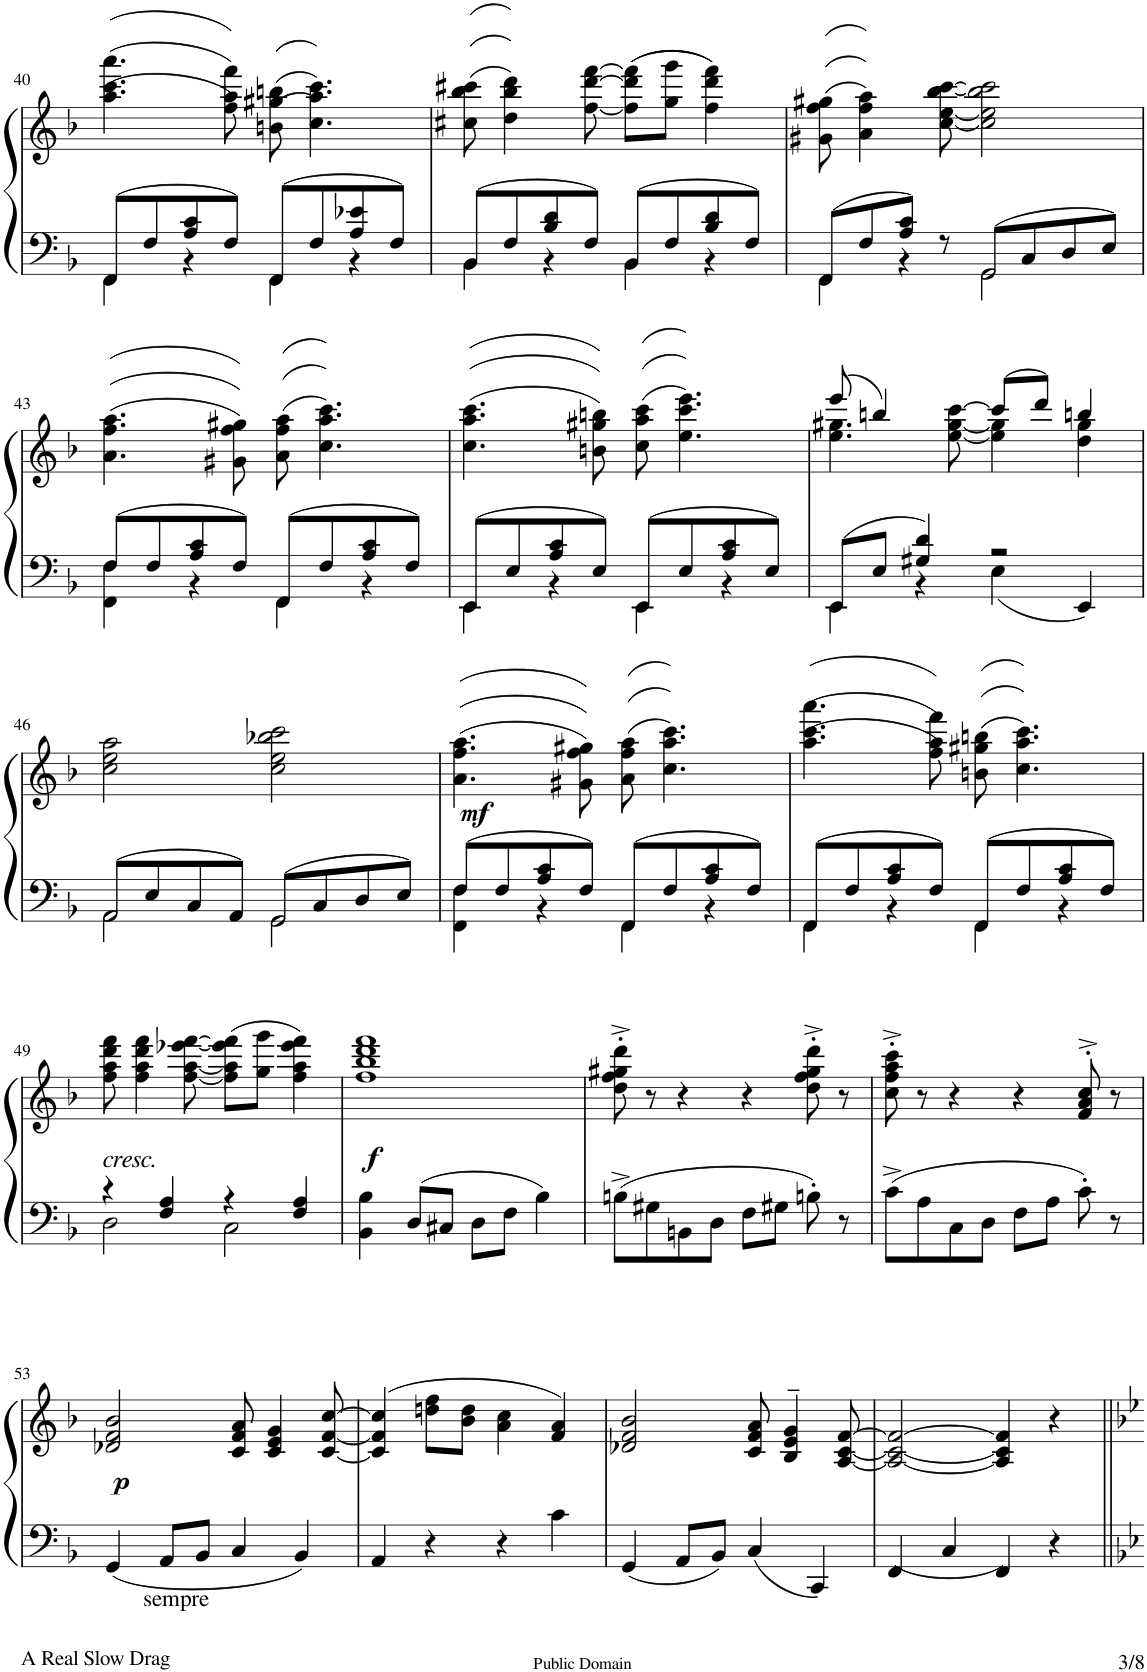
**kern	**kern	**dynam
*part1	*part1	*part1
*staff2	*staff1	*staff1/2
*I"Piano	*	*
*I'Pno.	*	*
!!LO:PB:g=z
*clefF4	*clefG2	*
*k[b-]	*k[b-]	*
*M4/4	*M4/4	*
=40	=40	=40
*^	*	*
8FF/L	4FF\	(((4.aa\ 4.ccc\ 4.aaa\	.
8F/	.	.	.
8A/ 8c/	4r	.	.
8F/J	.	8ff\ 8aa\ 8fff\)))	.
8FF/L	4FF\	(((8bn\ 8gg#X\ 8bbn\	.
8F/	.	4.cc\ 4.aa\ 4.ccc\)))	.
8A/ 8e-X/	4r	.	.
8F/J	.	.	.
=41	=41	=41	=41
8BB-/L	4BB-\	(((8cc#X\ 8bb-\ 8ccc#X\	.
8F/	.	4dd\ 4bb-\ 4ddd\)))	.
8B-/ 8d/	4r	.	.
8F/J	.	[8ff\ [8ddd\ [8fff\	.
8BB-/L	4BB-\	((8ff\] 8ddd\] 8fff\]L	.
8F/	.	8gg\ 8ggg\J	.
8B-/ 8d/	4r	4ff\ 4ddd\ 4fff\))	.
8F/J	.	.	.
=42	=42	=42	=42
8FF/L	4FF\	(((8g#X\ 8ff\ 8gg#X\	.
8F/	.	4a\ 4ff\ 4aa\)))	.
8A/ 8c/J	4r	.	.
8r	.	[8cc\ [8ee\ [8bb-\ [8ccc\	.
!LO:N:head=open	!	!	!
8GG/L	2GG\	2cc\] 2ee\] 2bb-\] 2ccc\]	.
8C/	.	.	.
8D/	.	.	.
8E/J	.	.	.
!!LO:LB:g=z
=43	=43	=43	=43
8F/L	4FF\ 4F\	(((4.a\ 4.ff\ 4.aa\	.
8F/	.	.	.
8A/ 8c/	4r	.	.
8F/J	.	8g#X\ 8ff\ 8gg#X\)))	.
8FF/L	4FF\	(((8a\ 8ff\ 8aa\	.
8F/	.	4.cc\ 4.aa\ 4.ccc\)))	.
8A/ 8c/	4r	.	.
8F/J	.	.	.
=44	=44	=44	=44
8EE/L	4EE\	(((4.cc\ 4.aa\ 4.ccc\	.
8E/	.	.	.
8A/ 8c/	4r	.	.
8E/J	.	8bn\ 8gg#X\ 8bbn\)))	.
8EE/L	4EE\	(((8cc\ 8aa\ 8ccc\	.
8E/	.	4.ee\ 4.ccc\ 4.eee\)))	.
8A/ 8c/	4r	.	.
8E/J	.	.	.
=45	=45	=45	=45
*	*	*^	*
8EE/L	4EE\	(8eee/	4.ee\ 4.gg#X\	.
8E/J	.	4bbn/)	.	.
4G#X/ 4d/	4r	.	.	.
.	.	[8ee\ [8gg#\ [8ccc\	8ryy	.
2r	4E\	(8ccc/L]	4ee\] 4gg#\]	.
.	.	8ddd/J)	.	.
.	4EE/	4bbn/	4dd\ 4gg#\	.
!!LO:LB:g=z
=46	=46	=46	=46	=46
!LO:N:head=open	!	!	!	!
*	*	*v	*v	*
8AA/L	2AA\	2cc\ 2ee\ 2aa\	.
8E/	.	.	.
8C/	.	.	.
8AA/J	.	.	.
!LO:N:head=open	!	!	!
8GG/L	2GG\	2cc\ 2ee\ 2bb-X\ 2ccc\	.
8C/	.	.	.
8D/	.	.	.
8E/J	.	.	.
=47	=47	=47	=47
!	!	!	!LO:DY:b
8F/L	4FF\ 4F\	(((4.a\ 4.ff\ 4.aa\	mf
8F/	.	.	.
8A/ 8c/	4r	.	.
8F/J	.	8g#X\ 8ff\ 8gg#X\)))	.
8FF/L	4FF\	(((8a\ 8ff\ 8aa\	.
8F/	.	4.cc\ 4.aa\ 4.ccc\)))	.
8A/ 8c/	4r	.	.
8F/J	.	.	.
=48	=48	=48	=48
8FF/L	4FF\	(((4.aa\ 4.ccc\ 4.aaa\	.
8F/	.	.	.
8A/ 8c/	4r	.	.
8F/J	.	8ff\ 8aa\ 8fff\)))	.
8FF/L	4FF\	(((8bn\ 8gg#X\ 8bbn\	.
8F/	.	4.cc\ 4.aa\ 4.ccc\)))	.
8A/ 8c/	4r	.	.
8F/J	.	.	.
!!LO:LB:g=z
=49	=49	=49	=49
!	!	!LO:TX:b:i:t=cresc.	!
4r	2D\	8ff\ 8aa\ 8ddd\ 8fff\	.
.	.	4ff\ 4aa\ 4ddd\ 4fff\	.
4F/ 4A/	.	.	.
.	.	[8ff\ [8aa\ [8eee-X\ [8fff\	.
4r	2C\	(8ff\] 8aa\] 8eee-\] 8fff\]L	.
.	.	8gg\ 8ggg\J	.
4F/ 4A/	.	4ff\ 4aa\ 4eee-\ 4fff\)	.
*v	*v	*	*
=50	=50	=50
!	!	!LO:DY:b
4BB-\ 4B-\	1ff 1bb- 1ddd 1fff	f
8D/L	.	.
8C#X/J	.	.
8D\L	.	.
8F\J	.	.
4B-\	.	.
=51	=51	=51
8Bn^>\L	8dd\'^ 8ff\'^ 8gg#X\'^ 8ddd\'^	.
8G#X\	8r	.
8BBn\	4r	.
8D\J	.	.
8F\L	4r	.
8G#X\J	.	.
8Bn'\	8dd\'^ 8ff\'^ 8gg#\'^ 8ddd\'^	.
8r	8r	.
=52	=52	=52
8c^>\L	8cc\'^ 8ff\'^ 8aa\'^ 8ccc\'^	.
8A\	8r	.
8C\	4r	.
8D\J	.	.
8F\L	4r	.
8A\J	.	.
8c'\	8f/'>^> 8a/'>^> 8cc/'>^>	.
8r	8r	.
!!LO:LB:g=z
=53	=53	=53
!	!	!LO:DY:b
4GG/	2d-X/ 2f/ 2b-/	p
!LO:TX:b:t=sempre	!	!
8AA/L	.	.
8BB-/J	.	.
4C/	8c/ 8f/ 8a/	.
.	4c/ 4e/ 4g/	.
4BB-/	.	.
.	[8c/ [8f/ [8cc/	.
=54	=54	=54
4AA/	(4c/] 4f/] 4cc/]	.
4r	8ddn\ 8ff\L	.
.	8b-\ 8dd\J	.
4r	4a\ 4cc\	.
4c\	4f/ 4a/)	.
=55	=55	=55
4GG/	2d-X/ 2f/ 2b-/	.
8AA/L	.	.
8BB-/J	.	.
4C/	8c/ 8f/ 8a/	.
.	4B-/~> 4e/~> 4g/~>	.
4CC/	.	.
.	[8A/ [8c/ [8f/	.
=56	=56	=56
4FF/	2A/_ 2c/_ 2f/_	.
4C/	.	.
4FF/	4A/] 4c/] 4f/]	.
4r	4r	.
=||	=||	=||
*-	*-	*-
